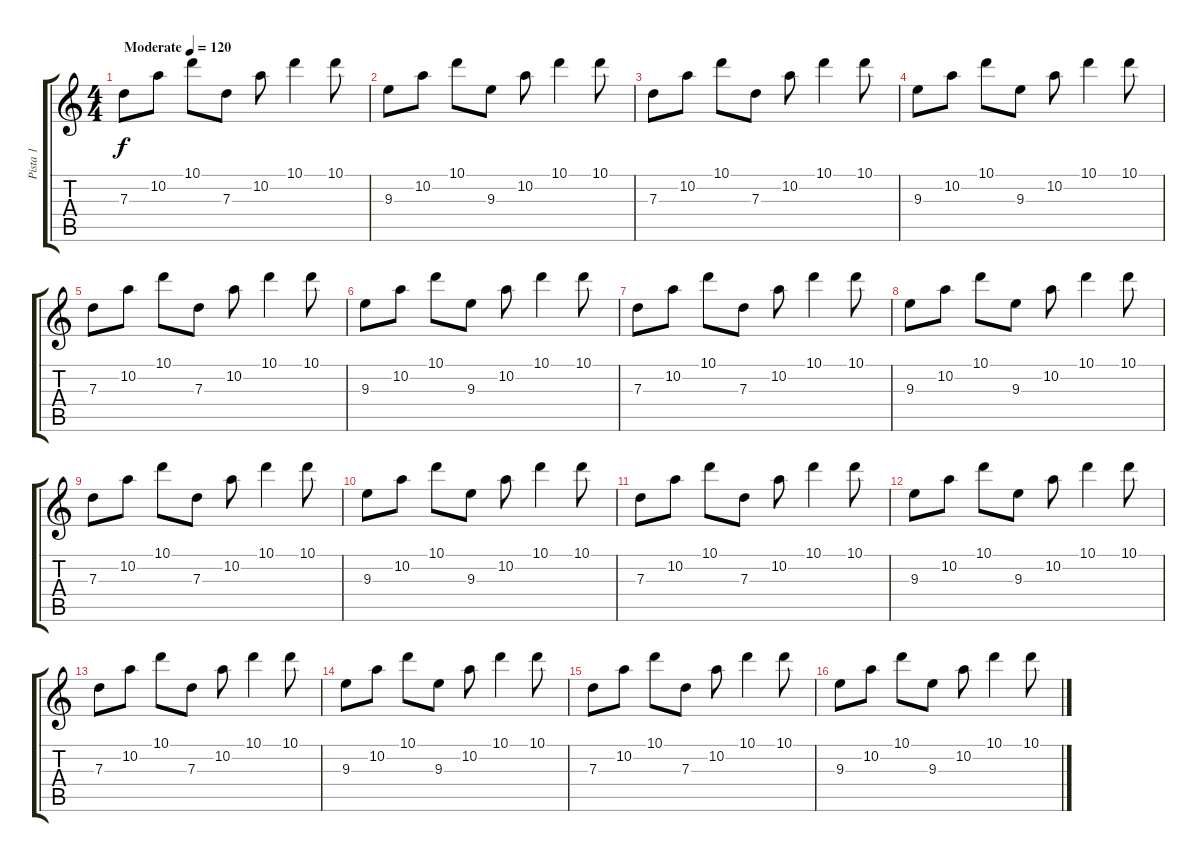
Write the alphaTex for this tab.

\track ("Pista 1" "Pista 1") {instrument electricguitarclean}
\staff {score tabs}
\tuning (E4 B3 G3 D3 A2 E2) {hide}
\ts (4 4)
\tempo (120 "Moderate")
\clef g2
\ks c
7.3.8{dy f instrument electricguitarclean} 10.2.8 10.1.8 7.3.8 10.2.8 10.1.4 10.1.8 |
9.3.8 10.2.8 10.1.8 9.3.8 10.2.8 10.1.4 10.1.8 |
7.3.8 10.2.8 10.1.8 7.3.8 10.2.8 10.1.4 10.1.8 |
9.3.8 10.2.8 10.1.8 9.3.8 10.2.8 10.1.4 10.1.8 |
7.3.8 10.2.8 10.1.8 7.3.8 10.2.8 10.1.4 10.1.8 |
9.3.8 10.2.8 10.1.8 9.3.8 10.2.8 10.1.4 10.1.8 |
7.3.8 10.2.8 10.1.8 7.3.8 10.2.8 10.1.4 10.1.8 |
9.3.8 10.2.8 10.1.8 9.3.8 10.2.8 10.1.4 10.1.8 |
7.3.8 10.2.8 10.1.8 7.3.8 10.2.8 10.1.4 10.1.8 |
9.3.8 10.2.8 10.1.8 9.3.8 10.2.8 10.1.4 10.1.8 |
7.3.8 10.2.8 10.1.8 7.3.8 10.2.8 10.1.4 10.1.8 |
9.3.8 10.2.8 10.1.8 9.3.8 10.2.8 10.1.4 10.1.8 |
7.3.8 10.2.8 10.1.8 7.3.8 10.2.8 10.1.4 10.1.8 |
9.3.8 10.2.8 10.1.8 9.3.8 10.2.8 10.1.4 10.1.8 |
7.3.8 10.2.8 10.1.8 7.3.8 10.2.8 10.1.4 10.1.8 |
9.3.8 10.2.8 10.1.8 9.3.8 10.2.8 10.1.4 10.1.8
